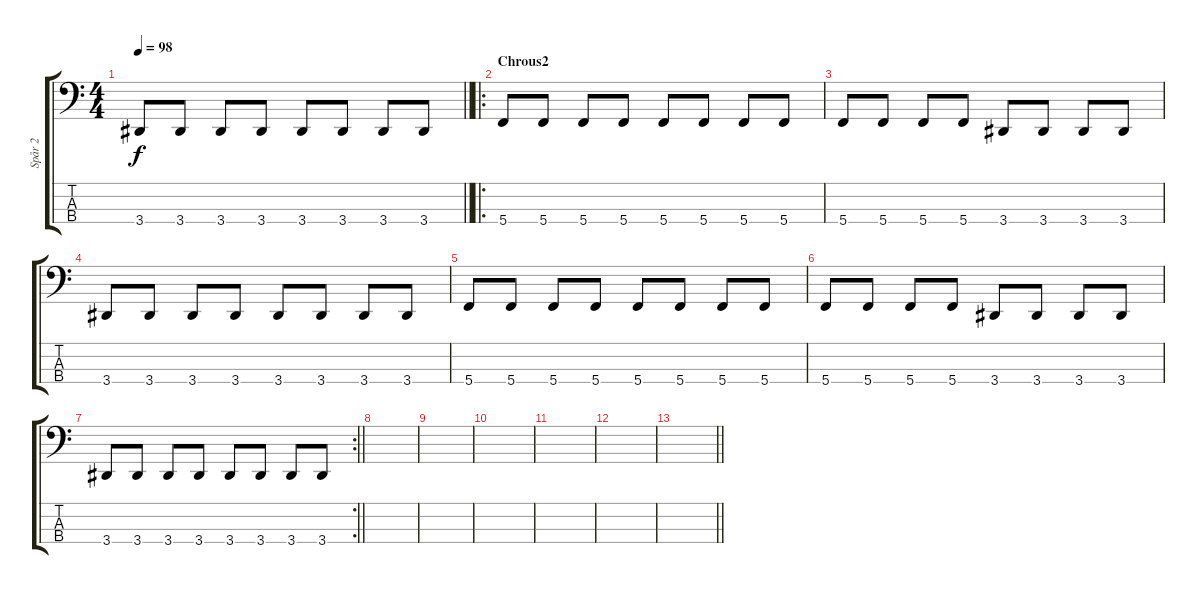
\track ("Spår 2" "Spår 2") {instrument electricbasspick}
\staff {score tabs}
\tuning (F2 C2 G1 C1) {hide}
\ts (4 4)
\tempo 98
\clef f4
\barLineRight lightlight
\ks c
3.4.8{dy f} 3.4.8 3.4.8 3.4.8 3.4.8 3.4.8 3.4.8 3.4.8 |
\ro
\section ("" "Chrous2")
5.4.8 5.4.8 5.4.8 5.4.8 5.4.8 5.4.8 5.4.8 5.4.8 |
5.4.8 5.4.8 5.4.8 5.4.8 3.4.8 3.4.8 3.4.8 3.4.8 |
3.4.8 3.4.8 3.4.8 3.4.8 3.4.8 3.4.8 3.4.8 3.4.8 |
5.4.8 5.4.8 5.4.8 5.4.8 5.4.8 5.4.8 5.4.8 5.4.8 |
5.4.8 5.4.8 5.4.8 5.4.8 3.4.8 3.4.8 3.4.8 3.4.8 |
\rc 2
\barLineRight lightlight
3.4.8 3.4.8 3.4.8 3.4.8 3.4.8 3.4.8 3.4.8 3.4.8 |
|
|
|
|
|
\barLineRight lightlight
